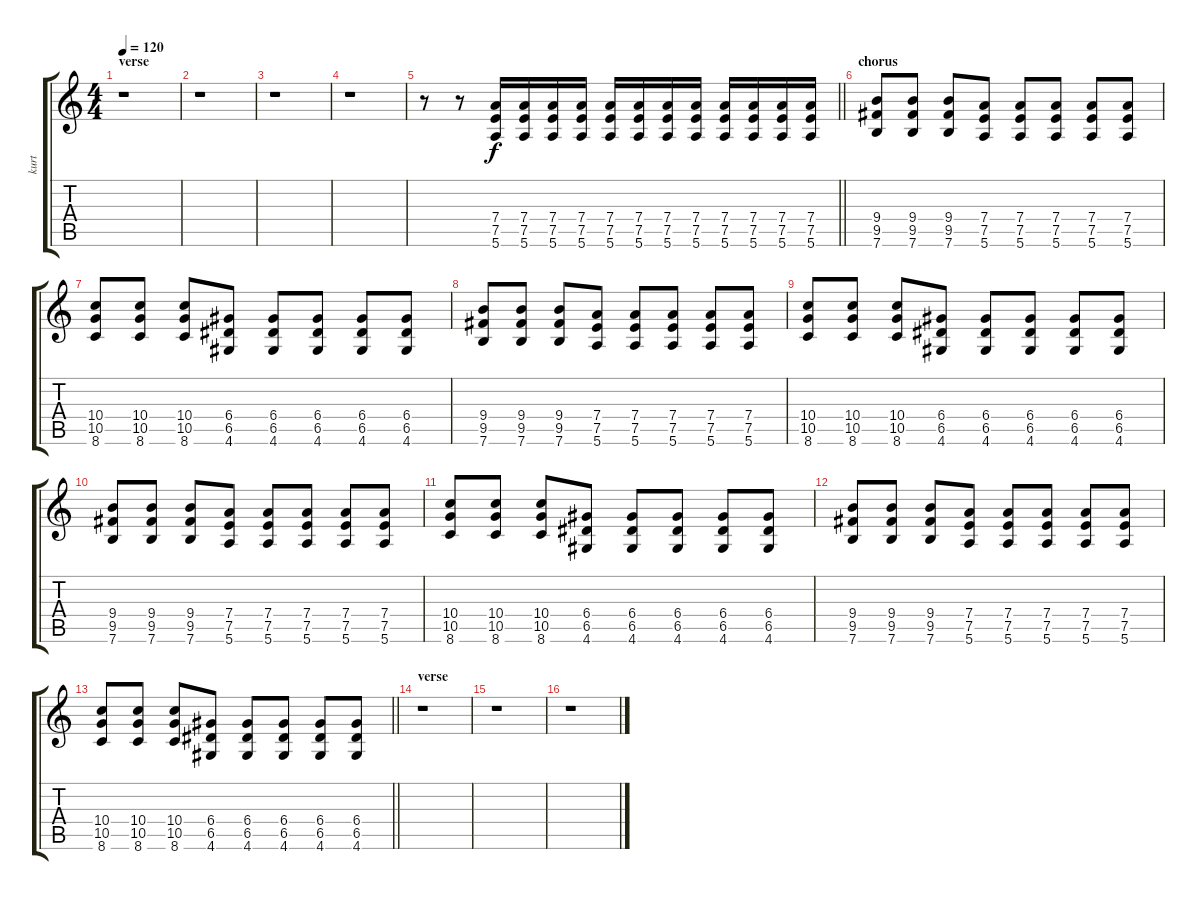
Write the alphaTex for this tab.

\track ("kurt" "kurt") {instrument distortionguitar}
\staff {score tabs}
\tuning (E4 B3 G3 D3 A2 E2) {hide}
\ts (4 4)
\section ("" "verse")
\tempo 120
\clef g2
\ks c
r.1{dy f instrument distortionguitar} |
r.1 |
r.1 |
r.1 |
\barLineRight lightlight
r.8 r.8 (7.4 7.5 5.6).16 (7.4 7.5 5.6).16 (7.4 7.5 5.6).16 (7.4 7.5 5.6).16 (7.4 7.5 5.6).16 (7.4 7.5 5.6).16 (7.4 7.5 5.6).16 (7.4 7.5 5.6).16 (7.4 7.5 5.6).16 (7.4 7.5 5.6).16 (7.4 7.5 5.6).16 (7.4 7.5 5.6).16 |
\section ("" "chorus")
(9.4 9.5 7.6).8 (9.4 9.5 7.6).8 (9.4 9.5 7.6).8 (7.4 7.5 5.6).8 (7.4 7.5 5.6).8 (7.4 7.5 5.6).8 (7.4 7.5 5.6).8 (7.4 7.5 5.6).8 |
(10.4 10.5 8.6).8 (10.4 10.5 8.6).8 (10.4 10.5 8.6).8 (6.4 6.5 4.6).8 (6.4 6.5 4.6).8 (6.4 6.5 4.6).8 (6.4 6.5 4.6).8 (6.4 6.5 4.6).8 |
(9.4 9.5 7.6).8 (9.4 9.5 7.6).8 (9.4 9.5 7.6).8 (7.4 7.5 5.6).8 (7.4 7.5 5.6).8 (7.4 7.5 5.6).8 (7.4 7.5 5.6).8 (7.4 7.5 5.6).8 |
(10.4 10.5 8.6).8 (10.4 10.5 8.6).8 (10.4 10.5 8.6).8 (6.4 6.5 4.6).8 (6.4 6.5 4.6).8 (6.4 6.5 4.6).8 (6.4 6.5 4.6).8 (6.4 6.5 4.6).8 |
(9.4 9.5 7.6).8 (9.4 9.5 7.6).8 (9.4 9.5 7.6).8 (7.4 7.5 5.6).8 (7.4 7.5 5.6).8 (7.4 7.5 5.6).8 (7.4 7.5 5.6).8 (7.4 7.5 5.6).8 |
(10.4 10.5 8.6).8 (10.4 10.5 8.6).8 (10.4 10.5 8.6).8 (6.4 6.5 4.6).8 (6.4 6.5 4.6).8 (6.4 6.5 4.6).8 (6.4 6.5 4.6).8 (6.4 6.5 4.6).8 |
(9.4 9.5 7.6).8 (9.4 9.5 7.6).8 (9.4 9.5 7.6).8 (7.4 7.5 5.6).8 (7.4 7.5 5.6).8 (7.4 7.5 5.6).8 (7.4 7.5 5.6).8 (7.4 7.5 5.6).8 |
\barLineRight lightlight
(10.4 10.5 8.6).8 (10.4 10.5 8.6).8 (10.4 10.5 8.6).8 (6.4 6.5 4.6).8 (6.4 6.5 4.6).8 (6.4 6.5 4.6).8 (6.4 6.5 4.6).8 (6.4 6.5 4.6).8 |
\section ("" "verse")
r.1 |
r.1 |
r.1
